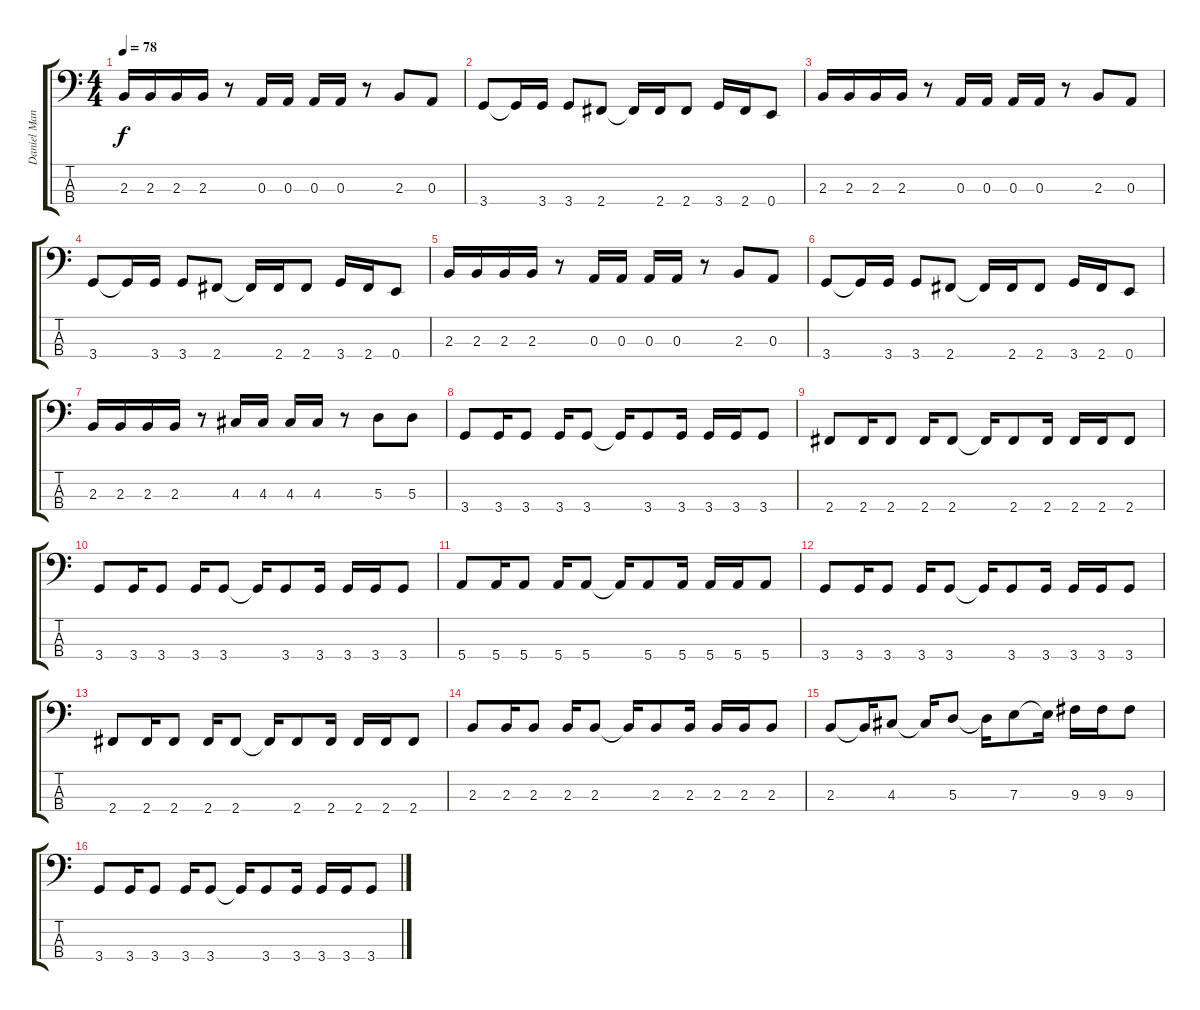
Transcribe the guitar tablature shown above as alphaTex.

\track ("Daniel Manzano" "Daniel Man") {instrument electricbasspick}
\staff {score tabs}
\tuning (G2 D2 A1 E1) {hide}
\ts (4 4)
\tempo 78
\clef f4
\ks c
2.3.16{dy f} 2.3.16 2.3.16 2.3.16 r.8 0.3.16 0.3.16 0.3.16 0.3.16 r.8 2.3.8 0.3.8 |
3.4.8 3.4{t}.16 3.4.16 3.4.8 2.4.8 2.4{t}.16 2.4.16 2.4.8 3.4.16 2.4.16 0.4.8 |
2.3.16 2.3.16 2.3.16 2.3.16 r.8 0.3.16 0.3.16 0.3.16 0.3.16 r.8 2.3.8 0.3.8 |
3.4.8 3.4{t}.16 3.4.16 3.4.8 2.4.8 2.4{t}.16 2.4.16 2.4.8 3.4.16 2.4.16 0.4.8 |
2.3.16 2.3.16 2.3.16 2.3.16 r.8 0.3.16 0.3.16 0.3.16 0.3.16 r.8 2.3.8 0.3.8 |
3.4.8 3.4{t}.16 3.4.16 3.4.8 2.4.8 2.4{t}.16 2.4.16 2.4.8 3.4.16 2.4.16 0.4.8 |
2.3.16 2.3.16 2.3.16 2.3.16 r.8 4.3.16 4.3.16 4.3.16 4.3.16 r.8 5.3.8 5.3.8 |
3.4.8 3.4.16 3.4.8 3.4.16 3.4.8 3.4{t}.16 3.4.8 3.4.16 3.4.16 3.4.16 3.4.8 |
2.4.8 2.4.16 2.4.8 2.4.16 2.4.8 2.4{t}.16 2.4.8 2.4.16 2.4.16 2.4.16 2.4.8 |
3.4.8 3.4.16 3.4.8 3.4.16 3.4.8 3.4{t}.16 3.4.8 3.4.16 3.4.16 3.4.16 3.4.8 |
5.4.8 5.4.16 5.4.8 5.4.16 5.4.8 5.4{t}.16 5.4.8 5.4.16 5.4.16 5.4.16 5.4.8 |
3.4.8 3.4.16 3.4.8 3.4.16 3.4.8 3.4{t}.16 3.4.8 3.4.16 3.4.16 3.4.16 3.4.8 |
2.4.8 2.4.16 2.4.8 2.4.16 2.4.8 2.4{t}.16 2.4.8 2.4.16 2.4.16 2.4.16 2.4.8 |
2.3.8 2.3.16 2.3.8 2.3.16 2.3.8 2.3{t}.16 2.3.8 2.3.16 2.3.16 2.3.16 2.3.8 |
2.3.8 2.3{t}.16 4.3.8 4.3{t}.16 5.3.8 5.3{t}.16 7.3.8 7.3{t}.16 9.3.16 9.3.16 9.3.8 |
3.4.8 3.4.16 3.4.8 3.4.16 3.4.8 3.4{t}.16 3.4.8 3.4.16 3.4.16 3.4.16 3.4.8
